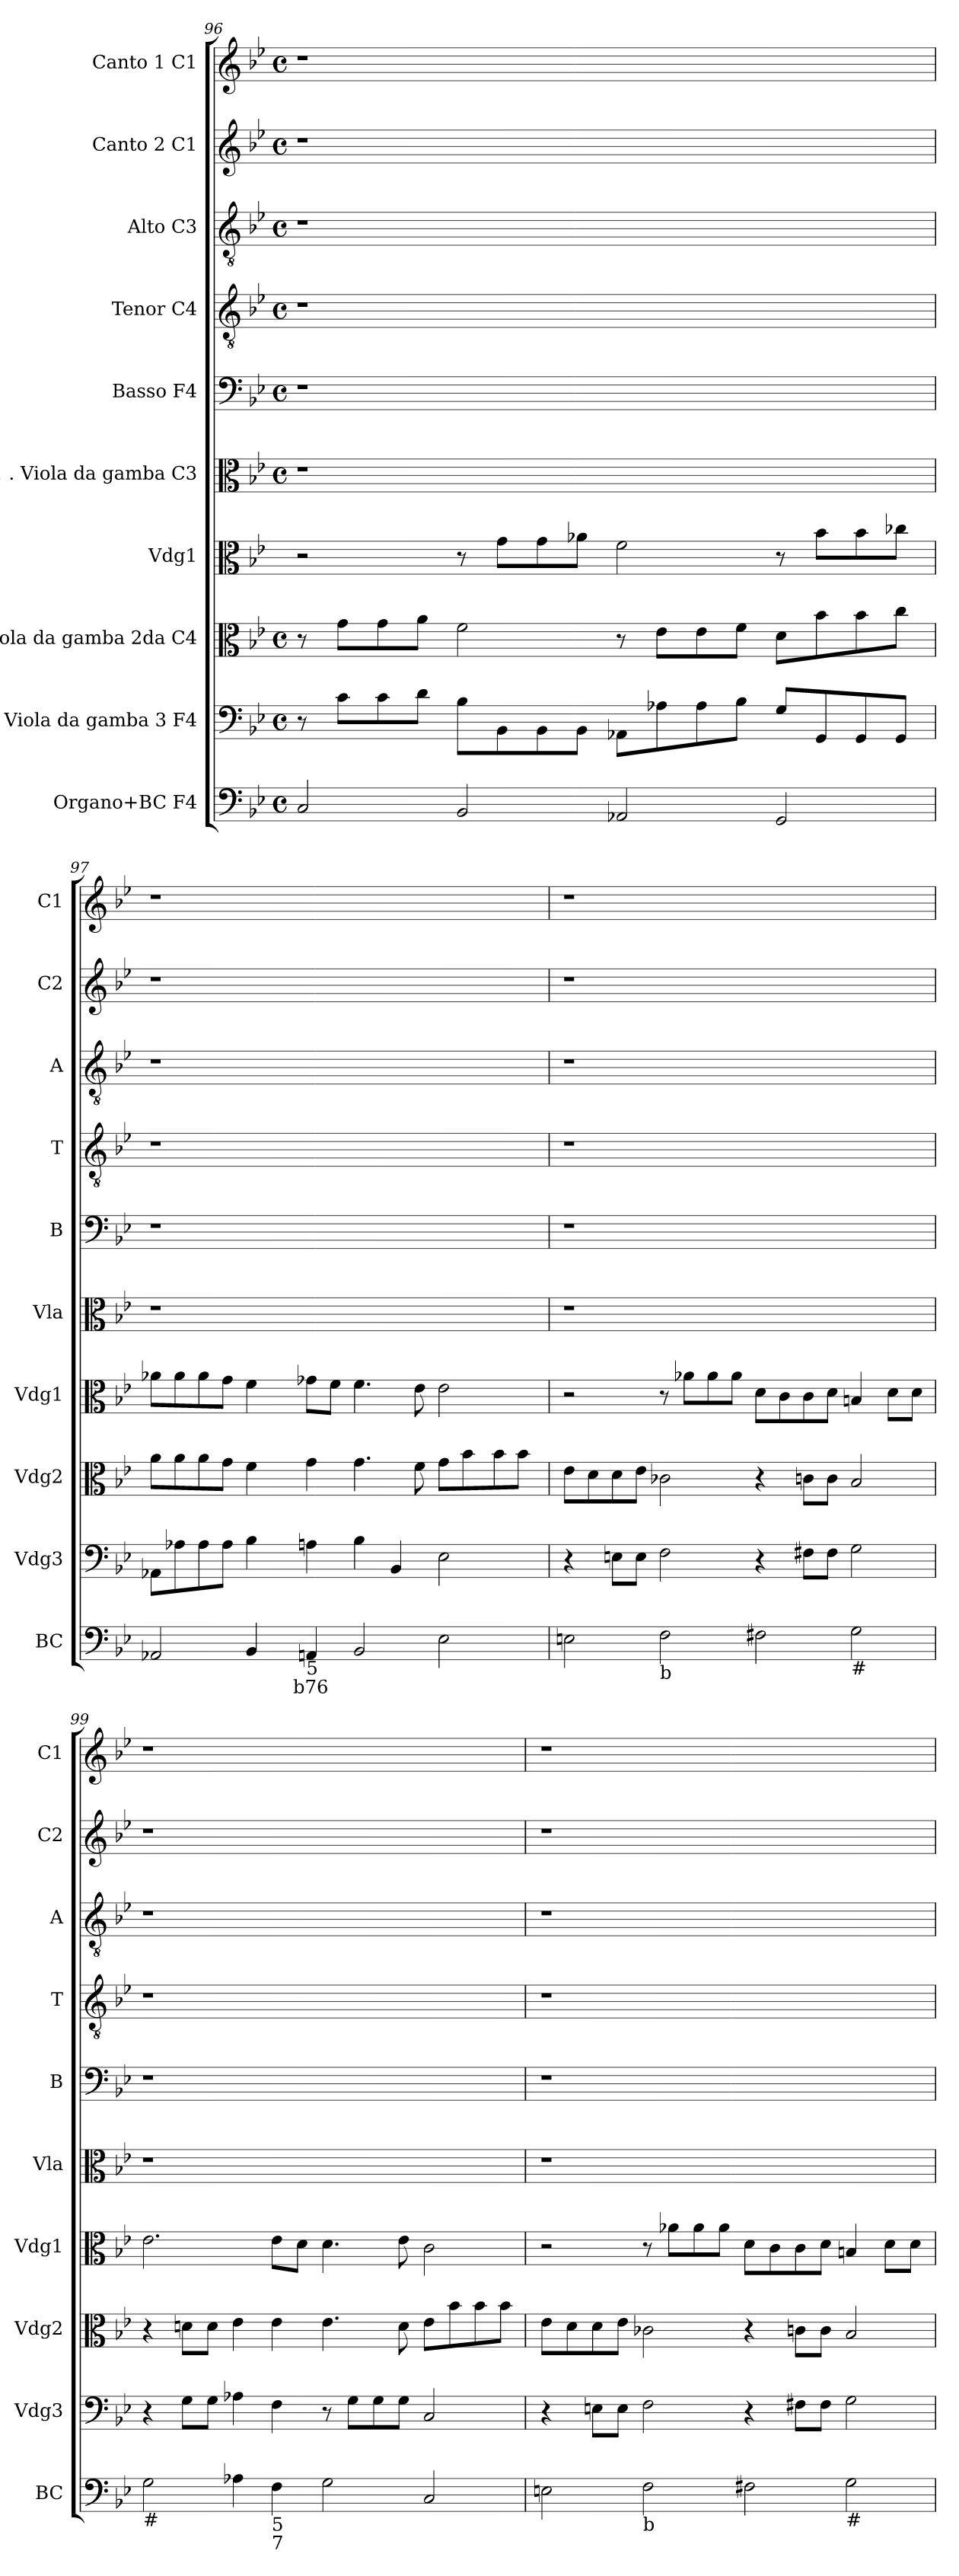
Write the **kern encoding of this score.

**kern	**kern	**kern	**kern	**kern	**kern	**kern	**kern	**kern	**kern
*part10	*part9	*part8	*part7	*part6	*part5	*part4	*part3	*part2	*part1
*staff10	*staff9	*staff8	*staff7	*staff6	*staff5	*staff4	*staff3	*staff2	*staff1
*I"Organo+BC F4	*I"Viola da gamba 3 F4	*I"Viola da gamba 2da C4	*I"Vdg1	*I"1 . Viola da gamba C3	*I"Basso F4	*I"Tenor C4	*I"Alto C3	*I"Canto 2 C1	*I"Canto 1 C1
*I'BC	*I'Vdg3	*I'Vdg2	*I'Vdg1	*I'Vla	*I'B	*I'T	*I'A	*I'C2	*I'C1
!!LO:PB:g=z
*clefF4	*clefF4	*clefC3	*clefC3	*clefC3	*clefF4	*clefGv2	*clefGv2	*clefG2	*clefG2
*k[b-e-]	*k[b-e-]	*k[b-e-]	*k[b-e-]	*k[b-e-]	*k[b-e-]	*k[b-e-]	*k[b-e-]	*k[b-e-]	*k[b-e-]
*B-:	*B-:	*B-:	*B-:	*B-:	*B-:	*B-:	*B-:	*B-:	*B-:
*M4/4	*M4/4	*M4/4	*	*M4/4	*M4/4	*M4/4	*M4/4	*M4/4	*M4/4
*met(c)	*met(c)	*met(c)	*	*met(c)	*met(c)	*met(c)	*met(c)	*met(c)	*met(c)
=96	=96	=96	=96	=96	=96	=96	=96	=96	=96
2C/	8r	8r	2r	1r	1r	1r	1r	1r	1r
.	8c\L	8g\L	.	.	.	.	.	.	.
.	8c\	8g\	.	.	.	.	.	.	.
.	8d\J	8a\J	.	.	.	.	.	.	.
2BB-</	8B-\L	2f\	8r	.	.	.	.	.	.
.	8BB-\	.	8g\L	.	.	.	.	.	.
.	8BB-\	.	8g\	.	.	.	.	.	.
.	8BB-\J	.	8a-X\J	.	.	.	.	.	.
2AA-X</	8AA-X\L	8r	2f\	1ryy	1ryy	1ryy	1ryy	1ryy	1ryy
.	8A-X\	8e-\L	.	.	.	.	.	.	.
.	8A-\	8e-\	.	.	.	.	.	.	.
.	8B-\J	8f\J	.	.	.	.	.	.	.
2GG</	8G/L	8d\L	8r	.	.	.	.	.	.
.	8GG/	8b-\	8b-\L	.	.	.	.	.	.
.	8GG/	8b-\	8b-\	.	.	.	.	.	.
.	8GG/J	8cc\J	8cc-\J	.	.	.	.	.	.
=97	=97	=97	=97	=97	=97	=97	=97	=97	=97
*^	*	*	*	*	*	*	*	*	*
2AA-X/	2ryy	8AA-X\L	8a\L	8a-X\L	1r	1r	1r	1r	1r	1r
.	.	8A-X\	8a\	8a-\	.	.	.	.	.	.
.	.	8A-\	8a\	8a-\	.	.	.	.	.	.
.	.	8A-\J	8g\J	8g\J	.	.	.	.	.	.
4BB-/	8ryy	4B-\	4f\	4f\	.	.	.	.	.	.
.	16ryy	.	.	.	.	.	.	.	.	.
.	64ryy	.	.	.	.	.	.	.	.	.
!	!LO:TX:b:t=b76	!	!	!	!	!	!	!	!	!
.	1ryy	.	.	.	.	.	.	.	.	.
!LO:TX:b:t=5	!	!	!	!	!	!	!	!	!	!
4AAn/	.	4An\	4g\	8g-X\L	.	.	.	.	.	.
.	.	.	.	8f\J	.	.	.	.	.	.
2BB-/	.	4B-\	4.g\	4.f\	1ryy	1ryy	1ryy	1ryy	1ryy	1ryy
.	.	4BB-/	.	.	.	.	.	.	.	.
.	.	.	8f\	8e-\	.	.	.	.	.	.
2E-\	.	2E-\	8g\L	2e-\	.	.	.	.	.	.
.	.	.	8b-\	.	.	.	.	.	.	.
.	4ryy	.	.	.	.	.	.	.	.	.
.	.	.	8b-\	.	.	.	.	.	.	.
.	.	.	8b-\J	.	.	.	.	.	.	.
.	32.ryy	.	.	.	.	.	.	.	.	.
*v	*v	*	*	*	*	*	*	*	*	*
!!LO:LB:g=z
=98	=98	=98	=98	=98	=98	=98	=98	=98	=98
2En\	4r	8e-\L	2r	1r	1r	1r	1r	1r	1r
.	.	8d\	.	.	.	.	.	.	.
.	8En\L	8d\	.	.	.	.	.	.	.
.	8E\J	8e-\J	.	.	.	.	.	.	.
!LO:TX:b:t=b	!	!	!	!	!	!	!	!	!
2F\	2F\	2c-X\	8r	.	.	.	.	.	.
.	.	.	8a-X\L	.	.	.	.	.	.
.	.	.	8a-\	.	.	.	.	.	.
.	.	.	8a-\J	.	.	.	.	.	.
2F#X>\	4r	4r	8d\L	1ryy	1ryy	1ryy	1ryy	1ryy	1ryy
.	.	.	8c\	.	.	.	.	.	.
.	8F#X\L	8cn\L	8c\	.	.	.	.	.	.
.	8F#\J	8c\J	8d\J	.	.	.	.	.	.
!LO:TX:b:t=#	!	!	!	!	!	!	!	!	!
2G\	2G\	2B-/	4Bn/	.	.	.	.	.	.
.	.	.	8d\L	.	.	.	.	.	.
.	.	.	8d\J	.	.	.	.	.	.
=99	=99	=99	=99	=99	=99	=99	=99	=99	=99
!LO:TX:b:t=#	!	!	!	!	!	!	!	!	!
2G>\	4r	4r	2.e-\	1r	1r	1r	1r	1r	1r
.	8G\L	8dn\L	.	.	.	.	.	.	.
.	8G\J	8d\J	.	.	.	.	.	.	.
4A-X\	4A-X\	4e-\	.	.	.	.	.	.	.
!LO:TX:b:t=5	!	!	!	!	!	!	!	!	!
!LO:TX:b:t=7	!	!	!	!	!	!	!	!	!
4F\	4F\	4e-\	8e-\L	.	.	.	.	.	.
.	.	.	8d\J	.	.	.	.	.	.
2G\	8r	4.e-\	4.d\	1ryy	1ryy	1ryy	1ryy	1ryy	1ryy
.	8G\L	.	.	.	.	.	.	.	.
.	8G\	.	.	.	.	.	.	.	.
.	8G\J	8d\	8e-\	.	.	.	.	.	.
2C/	2C/	8e-\L	2c\	.	.	.	.	.	.
.	.	8b-\	.	.	.	.	.	.	.
.	.	8b-\	.	.	.	.	.	.	.
.	.	8b-\J	.	.	.	.	.	.	.
=100	=100	=100	=100	=100	=100	=100	=100	=100	=100
2En\	4r	8e-\L	2r	1r	1r	1r	1r	1r	1r
.	.	8d\	.	.	.	.	.	.	.
.	8En\L	8d\	.	.	.	.	.	.	.
.	8E\J	8e-\J	.	.	.	.	.	.	.
!LO:TX:b:t=b	!	!	!	!	!	!	!	!	!
2F\	2F\	2c-X\	8r	.	.	.	.	.	.
.	.	.	8a-X\L	.	.	.	.	.	.
.	.	.	8a-\	.	.	.	.	.	.
.	.	.	8a-\J	.	.	.	.	.	.
2F#X>\	4r	4r	8d\L	1ryy	1ryy	1ryy	1ryy	1ryy	1ryy
.	.	.	8c\	.	.	.	.	.	.
.	8F#X\L	8cn\L	8c\	.	.	.	.	.	.
.	8F#\J	8c\J	8d\J	.	.	.	.	.	.
!LO:TX:b:t=#	!	!	!	!	!	!	!	!	!
2G\	2G\	2B-/	4Bn/	.	.	.	.	.	.
.	.	.	8d\L	.	.	.	.	.	.
.	.	.	8d\J	.	.	.	.	.	.
=	=	=	=	=	=	=	=	=	=
*-	*-	*-	*-	*-	*-	*-	*-	*-	*-
